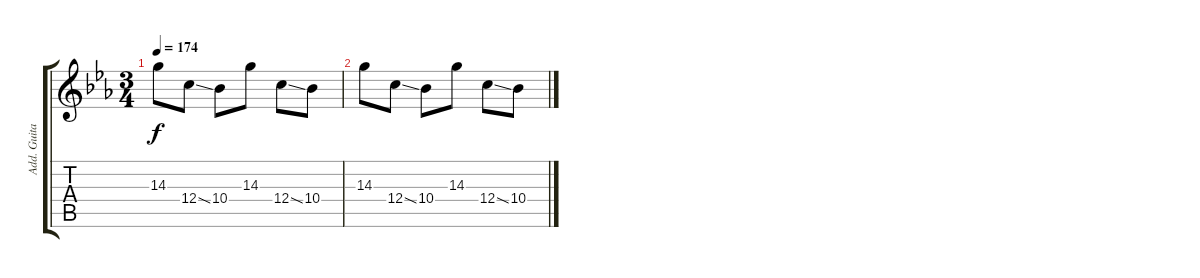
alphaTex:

\track ("Add. Guitar" "Add. Guita") {instrument distortionguitar}
\staff {score tabs}
\tuning (D4 A3 F3 C3 G2 C2) {hide}
\ts (3 4)
\tempo 174
\clef g2
\ks cminor
14.3.8{dy f} 12.4{ss}.8 10.4.8 14.3.8 12.4{ss}.8 10.4.8 |
14.3.8 12.4{ss}.8 10.4.8 14.3.8 12.4{ss}.8 10.4.8
